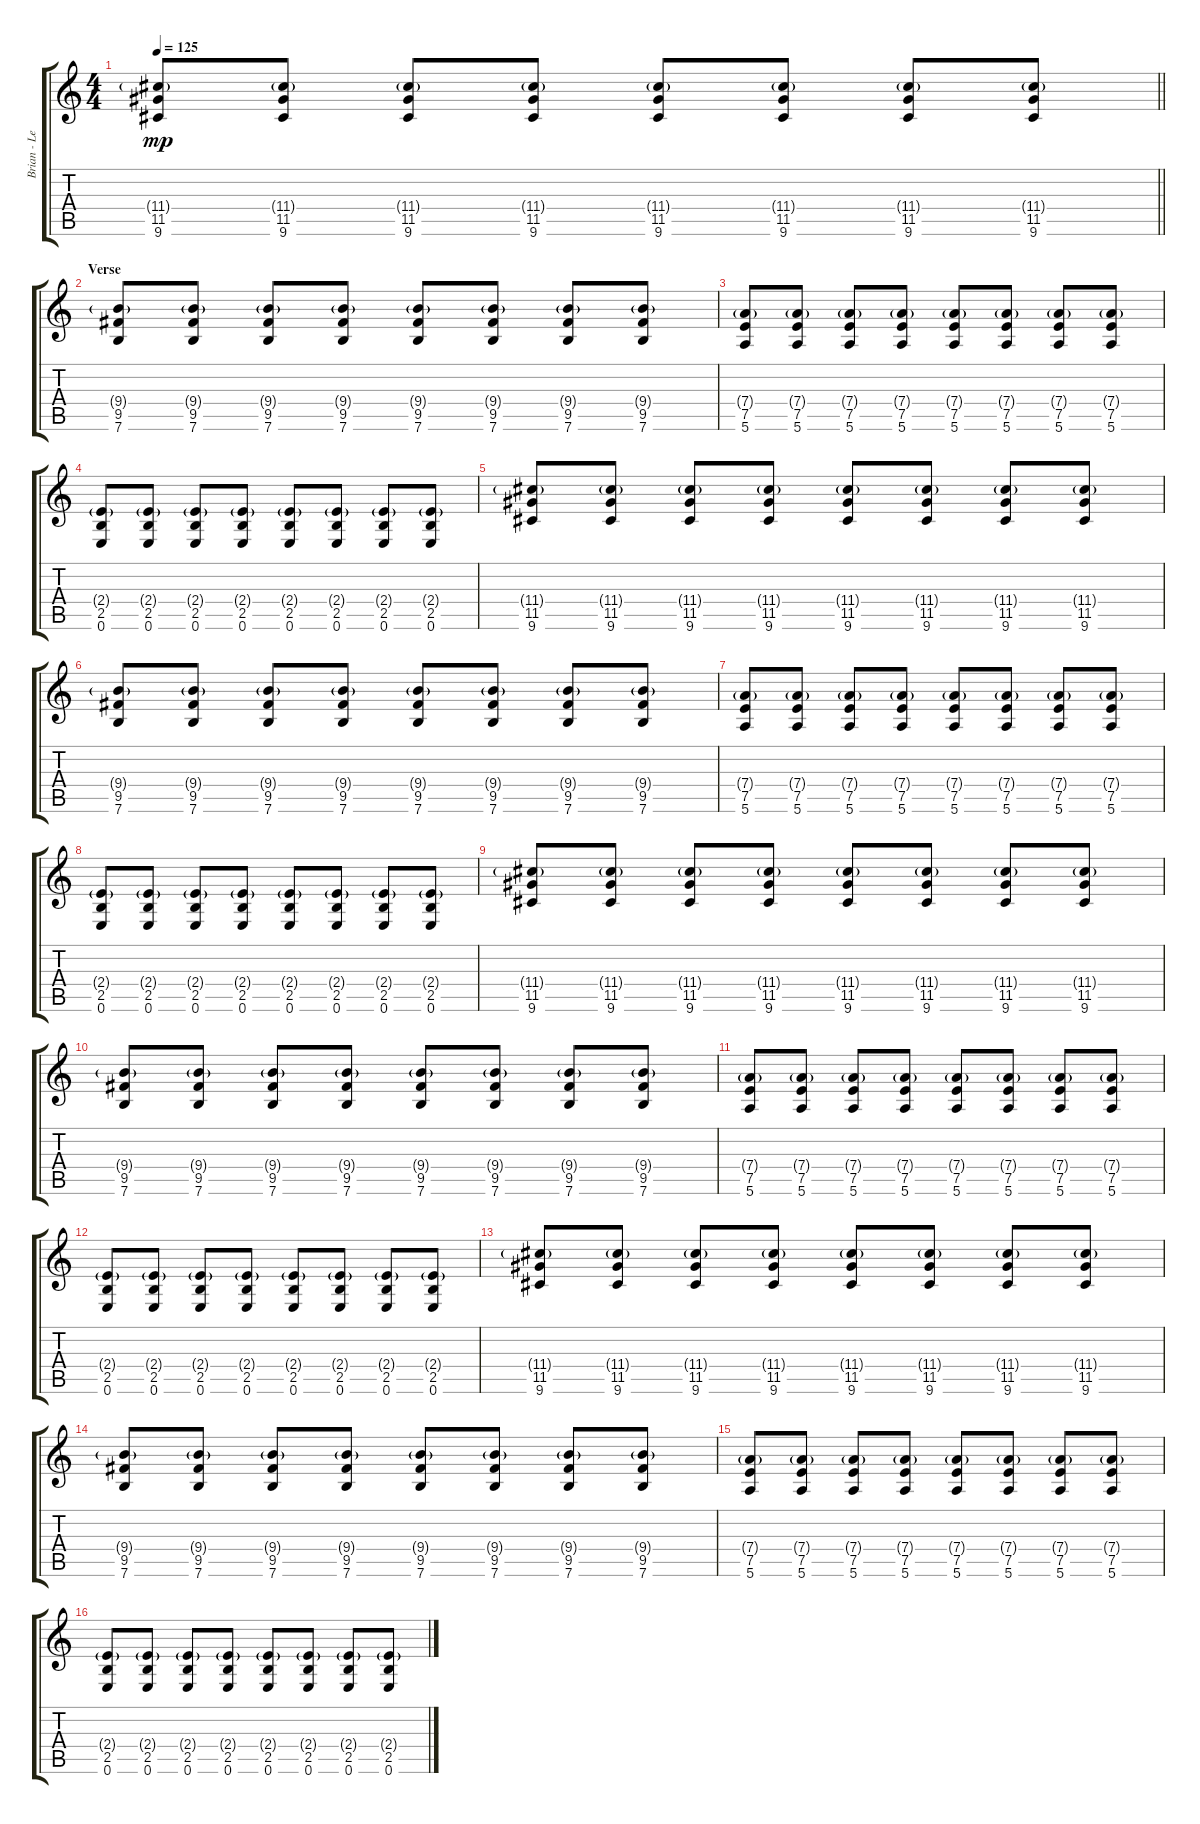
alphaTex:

\track ("Brian - Lead Guitar" "Brian - Le") {instrument electricguitarjazz}
\staff {score tabs}
\tuning (E4 B3 G3 D3 A2 E2) {hide}
\ts (4 4)
\tempo 125
\clef g2
\barLineRight lightlight
\ks c
(11.4{g} 11.5 9.6).8{dy mp} (11.4{g} 11.5 9.6).8 (11.4{g} 11.5 9.6).8 (11.4{g} 11.5 9.6).8 (11.4{g} 11.5 9.6).8 (11.4{g} 11.5 9.6).8 (11.4{g} 11.5 9.6).8 (11.4{g} 11.5 9.6).8 |
\section ("" "Verse")
(9.4{g} 9.5 7.6).8 (9.4{g} 9.5 7.6).8 (9.4{g} 9.5 7.6).8 (9.4{g} 9.5 7.6).8 (9.4{g} 9.5 7.6).8 (9.4{g} 9.5 7.6).8 (9.4{g} 9.5 7.6).8 (9.4{g} 9.5 7.6).8 |
(7.4{g} 7.5 5.6).8 (7.4{g} 7.5 5.6).8 (7.4{g} 7.5 5.6).8 (7.4{g} 7.5 5.6).8 (7.4{g} 7.5 5.6).8 (7.4{g} 7.5 5.6).8 (7.4{g} 7.5 5.6).8 (7.4{g} 7.5 5.6).8 |
(2.4{g} 2.5 0.6).8 (2.4{g} 2.5 0.6).8 (2.4{g} 2.5 0.6).8 (2.4{g} 2.5 0.6).8 (2.4{g} 2.5 0.6).8 (2.4{g} 2.5 0.6).8 (2.4{g} 2.5 0.6).8 (2.4{g} 2.5 0.6).8 |
(11.4{g} 11.5 9.6).8 (11.4{g} 11.5 9.6).8 (11.4{g} 11.5 9.6).8 (11.4{g} 11.5 9.6).8 (11.4{g} 11.5 9.6).8 (11.4{g} 11.5 9.6).8 (11.4{g} 11.5 9.6).8 (11.4{g} 11.5 9.6).8 |
(9.4{g} 9.5 7.6).8 (9.4{g} 9.5 7.6).8 (9.4{g} 9.5 7.6).8 (9.4{g} 9.5 7.6).8 (9.4{g} 9.5 7.6).8 (9.4{g} 9.5 7.6).8 (9.4{g} 9.5 7.6).8 (9.4{g} 9.5 7.6).8 |
(7.4{g} 7.5 5.6).8 (7.4{g} 7.5 5.6).8 (7.4{g} 7.5 5.6).8 (7.4{g} 7.5 5.6).8 (7.4{g} 7.5 5.6).8 (7.4{g} 7.5 5.6).8 (7.4{g} 7.5 5.6).8 (7.4{g} 7.5 5.6).8 |
(2.4{g} 2.5 0.6).8 (2.4{g} 2.5 0.6).8 (2.4{g} 2.5 0.6).8 (2.4{g} 2.5 0.6).8 (2.4{g} 2.5 0.6).8 (2.4{g} 2.5 0.6).8 (2.4{g} 2.5 0.6).8 (2.4{g} 2.5 0.6).8 |
(11.4{g} 11.5 9.6).8 (11.4{g} 11.5 9.6).8 (11.4{g} 11.5 9.6).8 (11.4{g} 11.5 9.6).8 (11.4{g} 11.5 9.6).8 (11.4{g} 11.5 9.6).8 (11.4{g} 11.5 9.6).8 (11.4{g} 11.5 9.6).8 |
(9.4{g} 9.5 7.6).8 (9.4{g} 9.5 7.6).8 (9.4{g} 9.5 7.6).8 (9.4{g} 9.5 7.6).8 (9.4{g} 9.5 7.6).8 (9.4{g} 9.5 7.6).8 (9.4{g} 9.5 7.6).8 (9.4{g} 9.5 7.6).8 |
(7.4{g} 7.5 5.6).8 (7.4{g} 7.5 5.6).8 (7.4{g} 7.5 5.6).8 (7.4{g} 7.5 5.6).8 (7.4{g} 7.5 5.6).8 (7.4{g} 7.5 5.6).8 (7.4{g} 7.5 5.6).8 (7.4{g} 7.5 5.6).8 |
(2.4{g} 2.5 0.6).8 (2.4{g} 2.5 0.6).8 (2.4{g} 2.5 0.6).8 (2.4{g} 2.5 0.6).8 (2.4{g} 2.5 0.6).8 (2.4{g} 2.5 0.6).8 (2.4{g} 2.5 0.6).8 (2.4{g} 2.5 0.6).8 |
(11.4{g} 11.5 9.6).8 (11.4{g} 11.5 9.6).8 (11.4{g} 11.5 9.6).8 (11.4{g} 11.5 9.6).8 (11.4{g} 11.5 9.6).8 (11.4{g} 11.5 9.6).8 (11.4{g} 11.5 9.6).8 (11.4{g} 11.5 9.6).8 |
(9.4{g} 9.5 7.6).8 (9.4{g} 9.5 7.6).8 (9.4{g} 9.5 7.6).8 (9.4{g} 9.5 7.6).8 (9.4{g} 9.5 7.6).8 (9.4{g} 9.5 7.6).8 (9.4{g} 9.5 7.6).8 (9.4{g} 9.5 7.6).8 |
(7.4{g} 7.5 5.6).8 (7.4{g} 7.5 5.6).8 (7.4{g} 7.5 5.6).8 (7.4{g} 7.5 5.6).8 (7.4{g} 7.5 5.6).8 (7.4{g} 7.5 5.6).8 (7.4{g} 7.5 5.6).8 (7.4{g} 7.5 5.6).8 |
(2.4{g} 2.5 0.6).8 (2.4{g} 2.5 0.6).8 (2.4{g} 2.5 0.6).8 (2.4{g} 2.5 0.6).8 (2.4{g} 2.5 0.6).8 (2.4{g} 2.5 0.6).8 (2.4{g} 2.5 0.6).8 (2.4{g} 2.5 0.6).8
